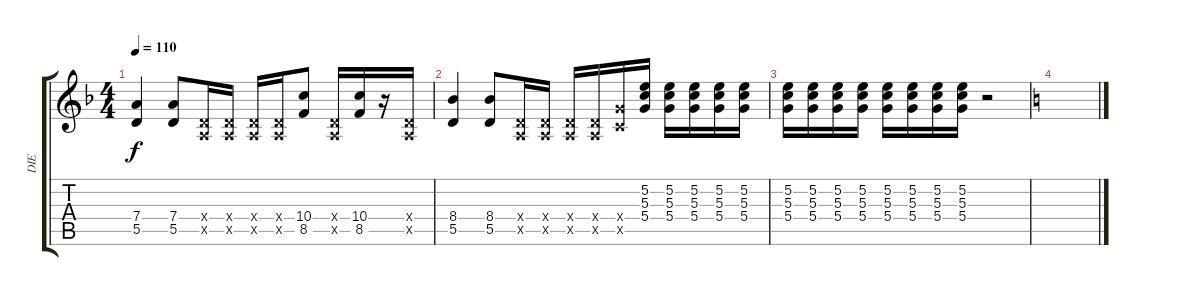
\track ("DIE" "DIE") {instrument overdrivenguitar}
\staff {score tabs}
\tuning (E4 B3 G3 D3 A2 E2) {hide}
\ts (4 4)
\tempo 110
\clef g2
\ks f
(7.4{t} 5.5{t}).4{dy f} (7.4 5.5).8 (0.4{x} 0.5{x}).16 (0.4{x} 0.5{x}).16 (0.4{x} 0.5{x}).16 (0.4{x} 0.5{x}).16 (10.4 8.5).8 (0.4{x} 0.5{x}).16 (10.4 8.5).16 r.16 (0.4{x} 0.5{x}).16 |
(8.4 5.5).4 (8.4 5.5).8 (0.4{x} 0.5{x}).16 (0.4{x} 0.5{x}).16 (0.4{x} 0.5{x}).16 (0.4{x} 0.5{x}).16 (5.4{x} 3.5{x}).16 (5.2 5.3 5.4).16 (5.2 5.3 5.4).16 (5.2 5.3 5.4).16 (5.2 5.3 5.4).16 (5.2 5.3 5.4).16 |
(5.2 5.3 5.4).16 (5.2 5.3 5.4).16 (5.2 5.3 5.4).16 (5.2 5.3 5.4).16 (5.2 5.3 5.4).16 (5.2 5.3 5.4).16 (5.2 5.3 5.4).16 (5.2 5.3 5.4).16 r.2 |
\ks c
